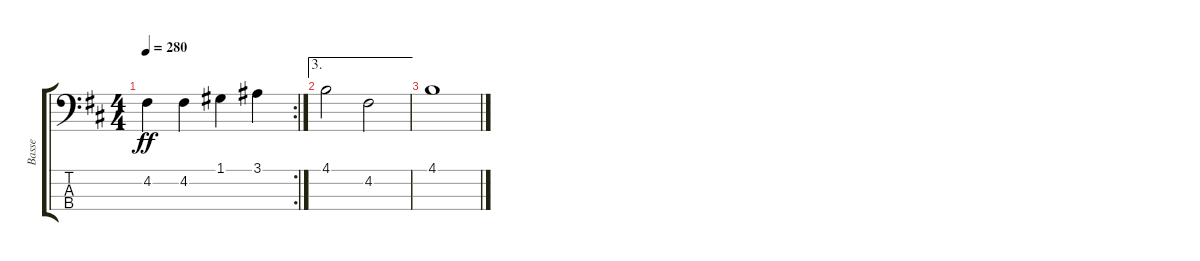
\track ("Basse" "Basse") {instrument electricbassfinger}
\staff {score tabs}
\tuning (G2 D2 A1 E1) {hide}
\rc 2
\ts (4 4)
\tempo 280
\clef f4
\ks bminor
4.2.4{dy ff} 4.2.4 1.1.4 3.1.4 |
\ae 3
4.1.2 4.2.2 |
4.1.1
